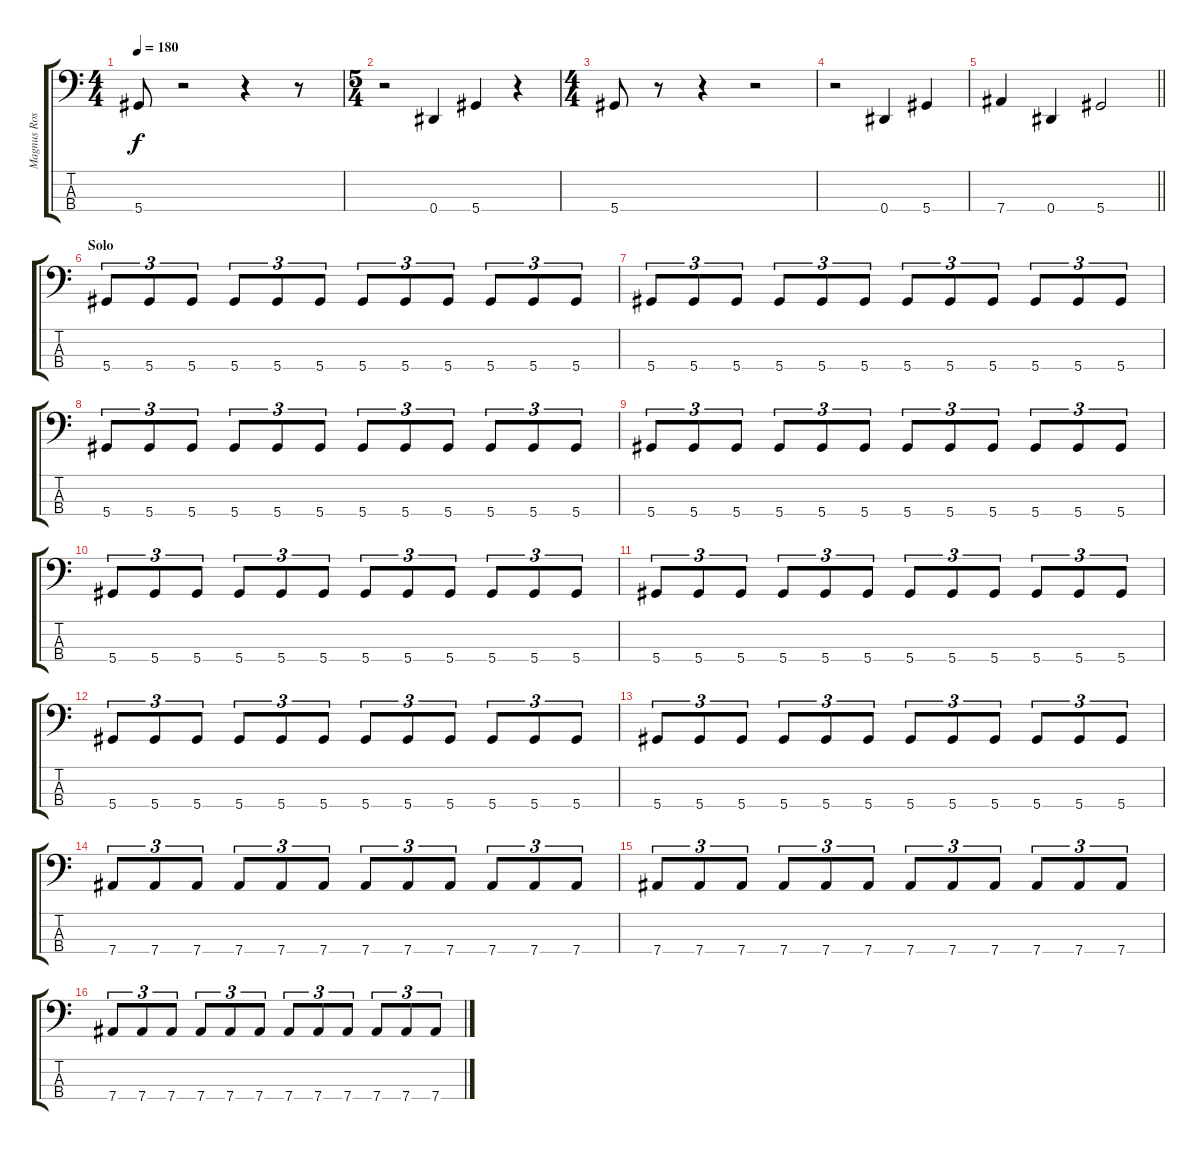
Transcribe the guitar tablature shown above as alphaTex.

\track ("Magnus Rosén" "Magnus Ros") {instrument electricbassfinger}
\staff {score tabs}
\tuning (Gb2 Db2 Ab1 Eb1) {hide}
\ts (4 4)
\tempo 180
\clef f4
\ks c
5.4.8{dy f} r.2 r.4 r.8 |
\ts (5 4)
r.2 0.4.4 5.4.4 r.4 |
\ts (4 4)
5.4.8 r.8 r.4 r.2 |
r.2 0.4.4 5.4.4 |
\barLineRight lightlight
7.4.4 0.4.4 5.4.2 |
\section ("" "Solo")
5.4.8{tu (3 2)} 5.4.8{tu (3 2)} 5.4.8{tu (3 2)} 5.4.8{tu (3 2)} 5.4.8{tu (3 2)} 5.4.8{tu (3 2)} 5.4.8{tu (3 2)} 5.4.8{tu (3 2)} 5.4.8{tu (3 2)} 5.4.8{tu (3 2)} 5.4.8{tu (3 2)} 5.4.8{tu (3 2)} |
5.4.8{tu (3 2)} 5.4.8{tu (3 2)} 5.4.8{tu (3 2)} 5.4.8{tu (3 2)} 5.4.8{tu (3 2)} 5.4.8{tu (3 2)} 5.4.8{tu (3 2)} 5.4.8{tu (3 2)} 5.4.8{tu (3 2)} 5.4.8{tu (3 2)} 5.4.8{tu (3 2)} 5.4.8{tu (3 2)} |
5.4.8{tu (3 2)} 5.4.8{tu (3 2)} 5.4.8{tu (3 2)} 5.4.8{tu (3 2)} 5.4.8{tu (3 2)} 5.4.8{tu (3 2)} 5.4.8{tu (3 2)} 5.4.8{tu (3 2)} 5.4.8{tu (3 2)} 5.4.8{tu (3 2)} 5.4.8{tu (3 2)} 5.4.8{tu (3 2)} |
5.4.8{tu (3 2)} 5.4.8{tu (3 2)} 5.4.8{tu (3 2)} 5.4.8{tu (3 2)} 5.4.8{tu (3 2)} 5.4.8{tu (3 2)} 5.4.8{tu (3 2)} 5.4.8{tu (3 2)} 5.4.8{tu (3 2)} 5.4.8{tu (3 2)} 5.4.8{tu (3 2)} 5.4.8{tu (3 2)} |
5.4.8{tu (3 2)} 5.4.8{tu (3 2)} 5.4.8{tu (3 2)} 5.4.8{tu (3 2)} 5.4.8{tu (3 2)} 5.4.8{tu (3 2)} 5.4.8{tu (3 2)} 5.4.8{tu (3 2)} 5.4.8{tu (3 2)} 5.4.8{tu (3 2)} 5.4.8{tu (3 2)} 5.4.8{tu (3 2)} |
5.4.8{tu (3 2)} 5.4.8{tu (3 2)} 5.4.8{tu (3 2)} 5.4.8{tu (3 2)} 5.4.8{tu (3 2)} 5.4.8{tu (3 2)} 5.4.8{tu (3 2)} 5.4.8{tu (3 2)} 5.4.8{tu (3 2)} 5.4.8{tu (3 2)} 5.4.8{tu (3 2)} 5.4.8{tu (3 2)} |
5.4.8{tu (3 2)} 5.4.8{tu (3 2)} 5.4.8{tu (3 2)} 5.4.8{tu (3 2)} 5.4.8{tu (3 2)} 5.4.8{tu (3 2)} 5.4.8{tu (3 2)} 5.4.8{tu (3 2)} 5.4.8{tu (3 2)} 5.4.8{tu (3 2)} 5.4.8{tu (3 2)} 5.4.8{tu (3 2)} |
5.4.8{tu (3 2)} 5.4.8{tu (3 2)} 5.4.8{tu (3 2)} 5.4.8{tu (3 2)} 5.4.8{tu (3 2)} 5.4.8{tu (3 2)} 5.4.8{tu (3 2)} 5.4.8{tu (3 2)} 5.4.8{tu (3 2)} 5.4.8{tu (3 2)} 5.4.8{tu (3 2)} 5.4.8{tu (3 2)} |
7.4.8{tu (3 2)} 7.4.8{tu (3 2)} 7.4.8{tu (3 2)} 7.4.8{tu (3 2)} 7.4.8{tu (3 2)} 7.4.8{tu (3 2)} 7.4.8{tu (3 2)} 7.4.8{tu (3 2)} 7.4.8{tu (3 2)} 7.4.8{tu (3 2)} 7.4.8{tu (3 2)} 7.4.8{tu (3 2)} |
7.4.8{tu (3 2)} 7.4.8{tu (3 2)} 7.4.8{tu (3 2)} 7.4.8{tu (3 2)} 7.4.8{tu (3 2)} 7.4.8{tu (3 2)} 7.4.8{tu (3 2)} 7.4.8{tu (3 2)} 7.4.8{tu (3 2)} 7.4.8{tu (3 2)} 7.4.8{tu (3 2)} 7.4.8{tu (3 2)} |
7.4.8{tu (3 2)} 7.4.8{tu (3 2)} 7.4.8{tu (3 2)} 7.4.8{tu (3 2)} 7.4.8{tu (3 2)} 7.4.8{tu (3 2)} 7.4.8{tu (3 2)} 7.4.8{tu (3 2)} 7.4.8{tu (3 2)} 7.4.8{tu (3 2)} 7.4.8{tu (3 2)} 7.4.8{tu (3 2)}
